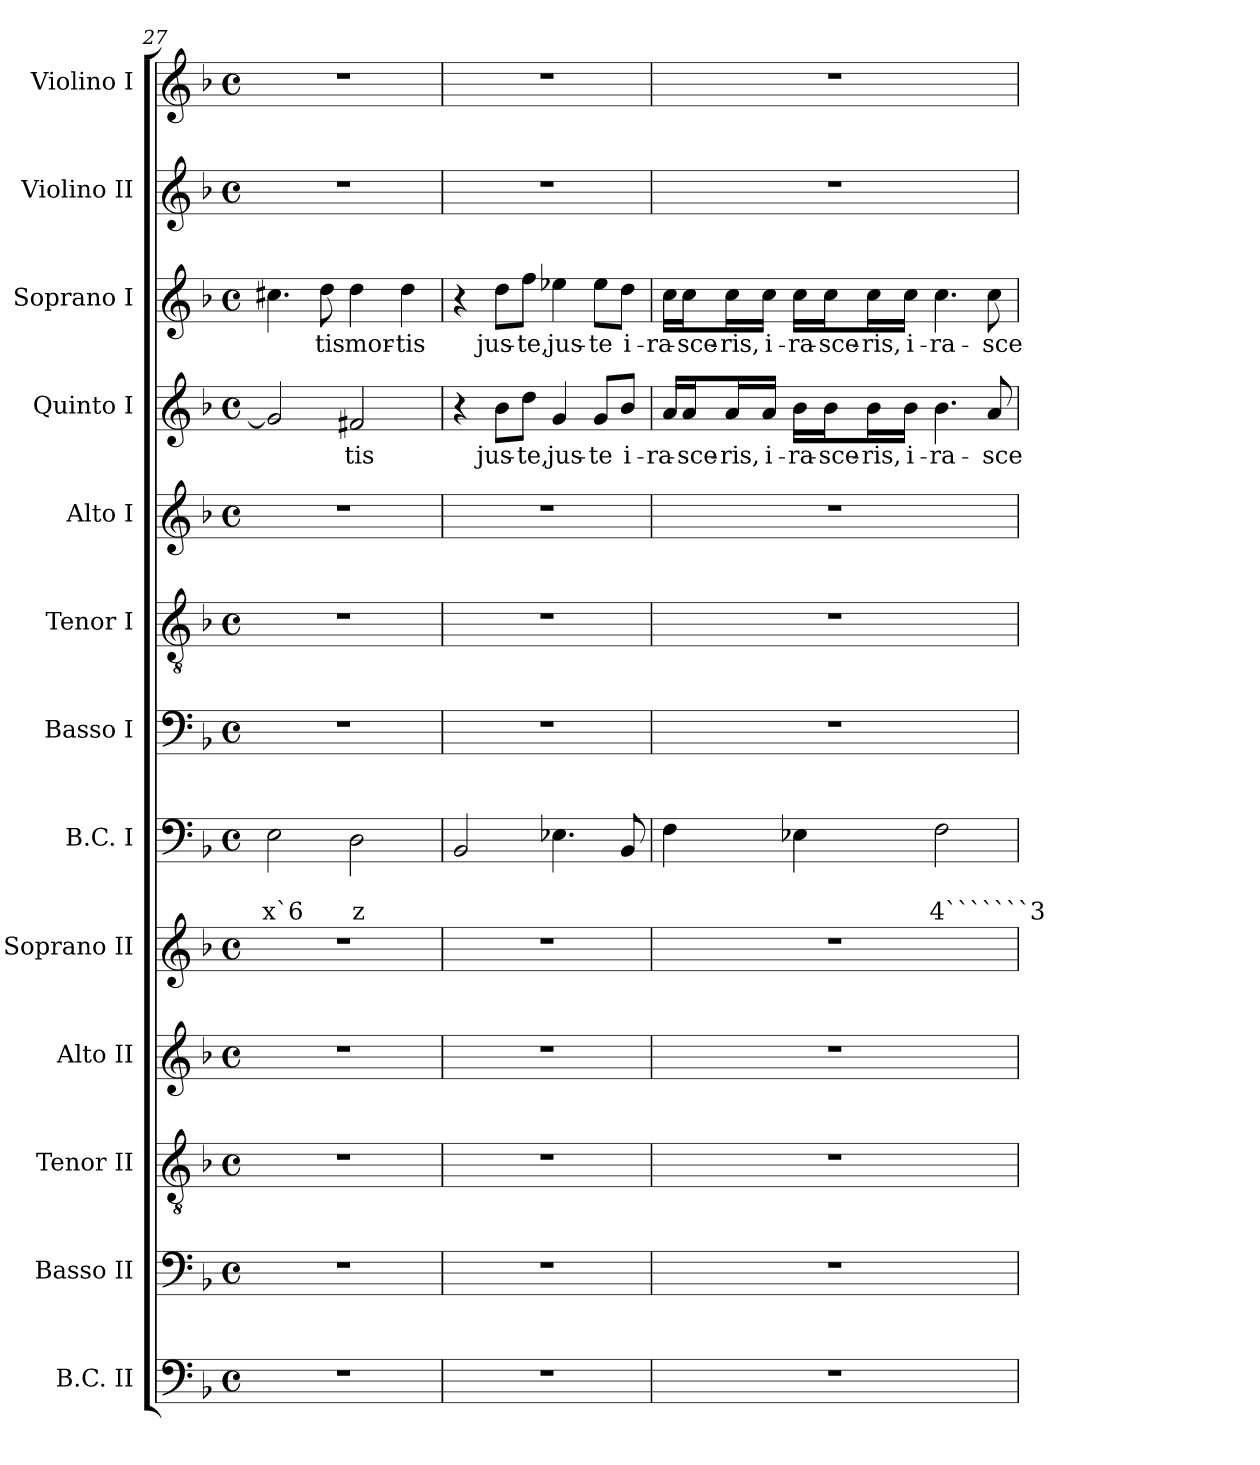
**kern	**kern	**kern	**kern	**kern	**kern	**text	**text	**kern	**kern	**kern	**kern	**text	**kern	**text	**kern	**kern
*part13	*part12	*part11	*part10	*part9	*part8	*part8	*part8	*part7	*part6	*part5	*part4	*part4	*part3	*part3	*part2	*part1
*staff13	*staff12	*staff11	*staff10	*staff9	*staff8	*staff8	*staff8	*staff7	*staff6	*staff5	*staff4	*staff4	*staff3	*staff3	*staff2	*staff1
*I"B.C. II	*I"Basso II	*I"Tenor II	*I"Alto II	*I"Soprano II	*I"B.C. I	*	*	*I"Basso I	*I"Tenor I	*I"Alto I	*I"Quinto I	*	*I"Soprano I	*	*I"Violino II	*I"Violino I
*I'BC2	*I'B 2	*I'T 2	*I'A 2	*I'S 2	*I'BC1	*	*	*I'B 1	*I'T 1	*I'A 1	*I'Q 1	*	*I'S 1	*	*I'Vln. II	*I'Vln. I
*clefF4	*clefF4	*clefGv2	*clefG2	*clefG2	*clefF4	*	*	*clefF4	*clefGv2	*clefG2	*clefG2	*	*clefG2	*	*clefG2	*clefG2
*k[b-]	*k[b-]	*k[b-]	*k[b-]	*k[b-]	*k[b-]	*	*	*k[b-]	*k[b-]	*k[b-]	*k[b-]	*	*k[b-]	*	*k[b-]	*k[b-]
*F:	*F:	*F:	*F:	*F:	*F:	*	*	*F:	*F:	*F:	*F:	*	*F:	*	*F:	*F:
*M4/4	*M4/4	*M4/4	*M4/4	*M4/4	*M4/4	*	*	*M4/4	*M4/4	*M4/4	*M4/4	*	*M4/4	*	*M4/4	*M4/4
*met(c)	*met(c)	*met(c)	*met(c)	*met(c)	*met(c)	*	*	*met(c)	*met(c)	*met(c)	*met(c)	*	*met(c)	*	*met(c)	*met(c)
=27	=27	=27	=27	=27	=27	=27	=27	=27	=27	=27	=27	=27	=27	=27	=27	=27
!	!	!	!	!	!	!	!LO:LY:b	!	!	!	!	!	!	!	!	!
1r	1r	1r	1r	1r	2E\	.	x`6	1r	1r	1r	2g/]	.	4.cc#X\	.	1r	1r
!	!	!	!	!	!	!	!	!	!	!	!	!	!	!LO:LY:b	!	!
.	.	.	.	.	.	.	.	.	.	.	.	.	8dd\	-tis	.	.
!	!	!	!	!	!	!	!LO:LY:b	!	!	!	!	!	!	!	!	!
!	!	!	!	!	!	!	!	!	!	!	!	!LO:LY:b	!	!	!	!
!	!	!	!	!	!	!	!	!	!	!	!	!	!	!LO:LY:b	!	!
.	.	.	.	.	2D\	.	z	.	.	.	2f#X/	-tis	4dd\	mor-	.	.
!	!	!	!	!	!	!	!	!	!	!	!	!	!	!LO:LY:b	!	!
.	.	.	.	.	.	.	.	.	.	.	.	.	4dd\	-tis	.	.
=28	=28	=28	=28	=28	=28	=28	=28	=28	=28	=28	=28	=28	=28	=28	=28	=28
1r	1r	1r	1r	1r	2BB-/	.	.	1r	1r	1r	4r	.	4r	.	1r	1r
!	!	!	!	!	!	!	!	!	!	!	!	!LO:LY:b	!	!	!	!
!	!	!	!	!	!	!	!	!	!	!	!	!	!	!LO:LY:b	!	!
.	.	.	.	.	.	.	.	.	.	.	8b-\L	jus-	8dd\L	jus-	.	.
!	!	!	!	!	!	!	!	!	!	!	!	!LO:LY:b	!	!	!	!
!	!	!	!	!	!	!	!	!	!	!	!	!	!	!LO:LY:b	!	!
.	.	.	.	.	.	.	.	.	.	.	8dd\J	-te,	8ff\J	-te,	.	.
!	!	!	!	!	!	!	!	!	!	!	!	!LO:LY:b	!	!	!	!
!	!	!	!	!	!	!	!	!	!	!	!	!	!	!LO:LY:b	!	!
.	.	.	.	.	4.E-X\	.	.	.	.	.	4g/	jus-	4ee-X\	jus-	.	.
!	!	!	!	!	!	!	!	!	!	!	!	!LO:LY:b	!	!	!	!
!	!	!	!	!	!	!	!	!	!	!	!	!	!	!LO:LY:b	!	!
.	.	.	.	.	.	.	.	.	.	.	8g/L	-te	8ee-\L	-te	.	.
!	!	!	!	!	!	!	!	!	!	!	!	!LO:LY:b	!	!	!	!
!	!	!	!	!	!	!	!	!	!	!	!	!	!	!LO:LY:b	!	!
.	.	.	.	.	8BB-/	.	.	.	.	.	8b-/J	i-	8dd\J	i-	.	.
!!LO:PB:g=z
=29	=29	=29	=29	=29	=29	=29	=29	=29	=29	=29	=29	=29	=29	=29	=29	=29
!	!	!	!	!	!	!	!	!	!	!	!	!LO:LY:b	!	!	!	!
!	!	!	!	!	!	!	!	!	!	!	!	!	!	!LO:LY:b	!	!
1r	1r	1r	1r	1r	4F\	.	.	1r	1r	1r	16a/LL	-ra-	16cc\LL	-ra-	1r	1r
!	!	!	!	!	!	!	!	!	!	!	!	!LO:LY:b	!	!	!	!
!	!	!	!	!	!	!	!	!	!	!	!	!	!	!LO:LY:b	!	!
.	.	.	.	.	.	.	.	.	.	.	16a/J	-sce-	16cc\J	-sce-	.	.
!	!	!	!	!	!	!	!	!	!	!	!	!LO:LY:b	!	!	!	!
!	!	!	!	!	!	!	!	!	!	!	!	!	!	!LO:LY:b	!	!
.	.	.	.	.	.	.	.	.	.	.	16a/L	-ris,	16cc\L	-ris,	.	.
!	!	!	!	!	!	!	!	!	!	!	!	!LO:LY:b	!	!	!	!
!	!	!	!	!	!	!	!	!	!	!	!	!	!	!LO:LY:b	!	!
.	.	.	.	.	.	.	.	.	.	.	16a/JJ	i-	16cc\JJ	i-	.	.
!	!	!	!	!	!	!	!	!	!	!	!	!LO:LY:b	!	!	!	!
!	!	!	!	!	!	!	!	!	!	!	!	!	!	!LO:LY:b	!	!
.	.	.	.	.	4E-X\	.	.	.	.	.	16b-\LL	-ra-	16cc\LL	-ra-	.	.
!	!	!	!	!	!	!	!	!	!	!	!	!LO:LY:b	!	!	!	!
!	!	!	!	!	!	!	!	!	!	!	!	!	!	!LO:LY:b	!	!
.	.	.	.	.	.	.	.	.	.	.	16b-\J	-sce-	16cc\J	-sce-	.	.
!	!	!	!	!	!	!	!	!	!	!	!	!LO:LY:b	!	!	!	!
!	!	!	!	!	!	!	!	!	!	!	!	!	!	!LO:LY:b	!	!
.	.	.	.	.	.	.	.	.	.	.	16b-\L	-ris,	16cc\L	-ris,	.	.
!	!	!	!	!	!	!	!	!	!	!	!	!LO:LY:b	!	!	!	!
!	!	!	!	!	!	!	!	!	!	!	!	!	!	!LO:LY:b	!	!
.	.	.	.	.	.	.	.	.	.	.	16b-\JJ	i-	16cc\JJ	i-	.	.
!	!	!	!	!	!	!	!LO:LY:b	!	!	!	!	!	!	!	!	!
!	!	!	!	!	!	!	!	!	!	!	!	!LO:LY:b	!	!	!	!
!	!	!	!	!	!	!	!	!	!	!	!	!	!	!LO:LY:b	!	!
.	.	.	.	.	2F\	.	4```````3	.	.	.	4.b-\	-ra-	4.cc\	-ra-	.	.
!	!	!	!	!	!	!	!	!	!	!	!	!LO:LY:b	!	!	!	!
!	!	!	!	!	!	!	!	!	!	!	!	!	!	!LO:LY:b	!	!
.	.	.	.	.	.	.	.	.	.	.	8a/	-sce-	8cc\	-sce-	.	.
=	=	=	=	=	=	=	=	=	=	=	=	=	=	=	=	=
*-	*-	*-	*-	*-	*-	*-	*-	*-	*-	*-	*-	*-	*-	*-	*-	*-
